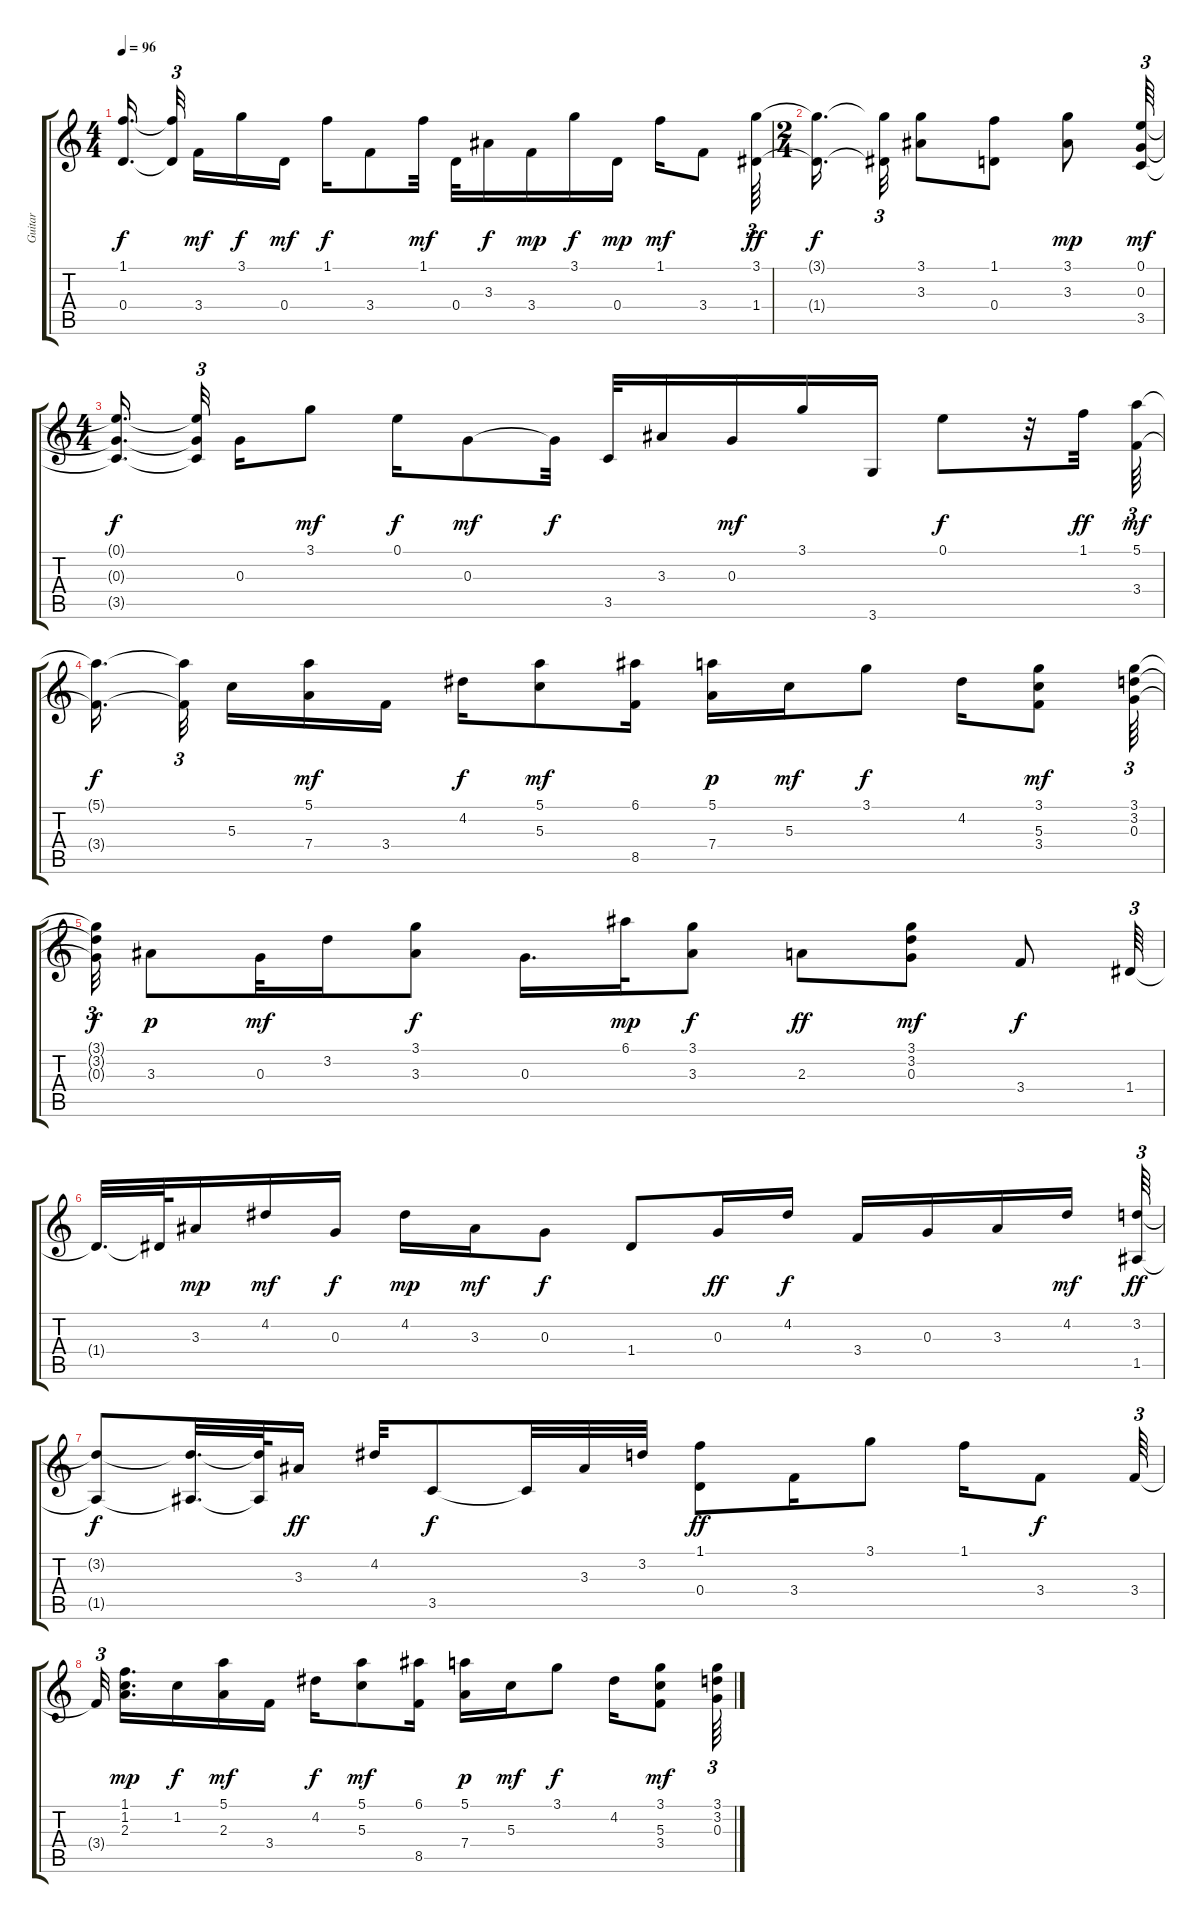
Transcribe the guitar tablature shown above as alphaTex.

\track ("Guitar" "Guitar") {instrument acousticguitarsteel}
\staff {score tabs}
\tuning (E4 B3 G3 D3 A2 E2) {hide}
\ts (4 4)
\tempo 96
\clef g2
\ks c
(1.1{t} 0.4{t}).16{d dy f beam splitsecondary} (1.1{t} 0.4{t}).32{tu (3 2) beam splitsecondary} 3.4.16{dy mf} 3.1.16{dy f} 0.4.16{dy mf} 1.1.16{dy f} 3.4.8 1.1.32{dy mf} 0.4.32 3.3.16{dy f} 3.4.16{dy mp} 3.1.16{dy f} 0.4.16{dy mp} 1.1.16{dy mf} 3.4.8 (3.1 1.4).64{tu (3 2) dy ff} |
\ts (2 4)
(3.1{t} 1.4{t}).16{d dy f beam splitsecondary} (3.1{t} 1.4{t}).32{tu (3 2)} (3.1 3.3).8 (1.1 0.4).8 (3.1 3.3).8{dy mp} (0.1 0.3 3.5).64{tu (3 2) dy mf} |
\ts (4 4)
(0.1{t} 0.3{t} 3.5{t}).16{d dy f beam splitsecondary} (0.1{t} 0.3{t} 3.5{t}).32{tu (3 2) beam splitsecondary} 0.3.16 3.1.8{dy mf} 0.1.16{dy f} 0.3.8{dy mf} 0.3{t}.32{dy f} 3.5.32 3.3.16 0.3.16{dy mf} 3.1.16 3.6.16 0.1.8{dy f} r.32 1.1.32{dy ff} (5.1 3.4).64{tu (3 2) dy mf} |
(5.1{t} 3.4{t}).16{d dy f beam splitsecondary} (5.1{t} 3.4{t}).32{tu (3 2) beam splitsecondary} 5.3.16 (5.1 7.4).16{dy mf} 3.4.16 4.2.16{dy f} (5.1 5.3).8{dy mf} (6.1 8.5).16 (5.1 7.4).16{dy p} 5.3.16{dy mf} 3.1.8{dy f} 4.2.16 (3.1 5.3 3.4).8{dy mf} (3.1 3.2 0.3).64{tu (3 2)} |
(3.1{t} 3.2{t} 0.3{t}).32{tu (3 2) dy f} 3.3.8{dy p} 0.3.32{dy mf} 3.2.16 (3.1 3.3).8{dy f} 0.3.16{d} 6.1.32{dy mp} (3.1 3.3).8{dy f} 2.3.8{dy ff} (3.1 3.2 0.3).8{dy mf} 3.4.8{dy f} 1.4.64{tu (3 2)} |
1.4{t}.32{d} 1.4{t}.64 3.3.16{dy mp} 4.2.16{dy mf} 0.3.16{dy f} 4.2.16{dy mp} 3.3.16{dy mf} 0.3.8{dy f} 1.4.8 0.3.16{dy ff} 4.2.16{dy f} 3.4.16 0.3.16 3.3.16 4.2.16{dy mf} (3.2 1.5).64{tu (3 2) dy ff} |
(3.2{t} 1.5{t}).8{dy f} (3.2{t} 1.5{t}).32{d} (3.2{t} 1.5{t}).64 3.3.16{dy ff} 4.2.32 3.5.8{dy f} 3.5{t}.32 3.3.32 3.2.32 (1.1 0.4).8{dy ff} 3.4.16 3.1.8 1.1.16 3.4.8{dy f} 3.4.64{tu (3 2)} |
3.4{t}.32{tu (3 2) beam splitsecondary} (1.1 1.2 2.3).16{d dy mp} 1.2.16{dy f} (5.1 2.3).16{dy mf} 3.4.16 4.2.16{dy f} (5.1 5.3).8{dy mf} (6.1 8.5).16 (5.1 7.4).16{dy p} 5.3.16{dy mf} 3.1.8{dy f} 4.2.16 (3.1 5.3 3.4).8{dy mf} (3.1 3.2 0.3).64{tu (3 2)}
